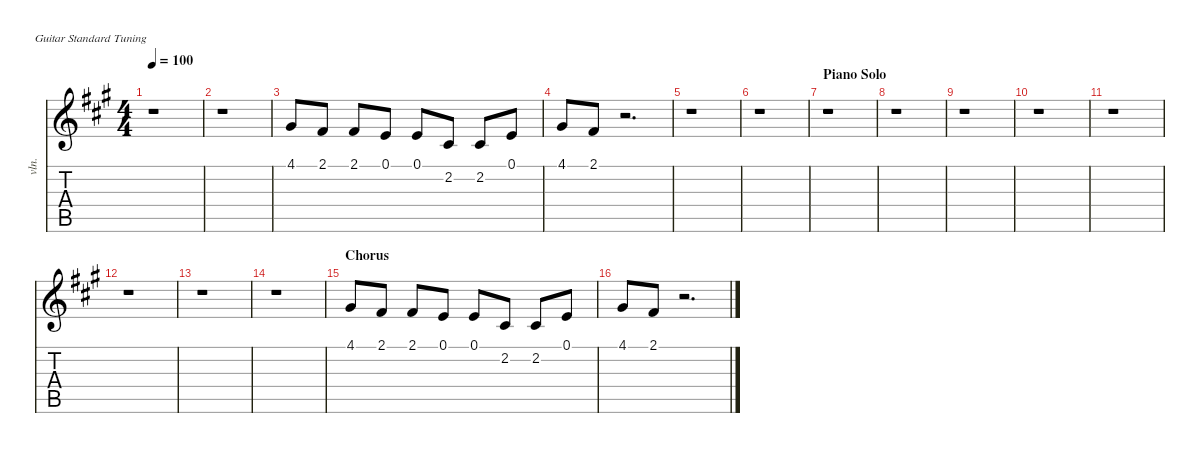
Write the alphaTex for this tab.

\defaultSystemsLayout 4
\hideDynamics
\bracketExtendMode nobrackets
\otherSystemsTrackNameOrientation horizontal
\track ("Paul" "vln.") {instrument synthstrings2}
\staff {score tabs}
\tuning (E4 B3 G3 D3 A2 E2)
\ts (4 4)
\tempo 100
\clef g2
\ks a
r.1{dy f beam Down} |
r.1{beam Down} |
4.1{acc #}.8{beam Up} 2.1{acc #}.8{beam Up} 2.1{acc #}.8{beam Up} 0.1{acc forcenatural}.8{beam Up} 0.1{acc forcenatural}.8{beam Up} 2.2{acc #}.8{beam Up} 2.2{acc #}.8{beam Up} 0.1{acc forcenatural}.8{beam Up} |
4.1{acc #}.8{beam Up} 2.1{acc #}.8{beam Up} r.2{d beam Up} |
r.1{beam Down} |
r.1{beam Down} |
\section ("" "Piano Solo")
r.1{beam Down} |
r.1{beam Down} |
r.1{beam Down} |
r.1{beam Down} |
r.1{beam Down} |
r.1{beam Down} |
r.1{beam Down} |
r.1{beam Down} |
\section ("" "Chorus")
4.1{acc #}.8{beam Up} 2.1{acc #}.8{beam Up} 2.1{acc #}.8{beam Up} 0.1{acc forcenatural}.8{beam Up} 0.1{acc forcenatural}.8{beam Up} 2.2{acc #}.8{beam Up} 2.2{acc #}.8{beam Up} 0.1{acc forcenatural}.8{beam Up} |
4.1{acc #}.8{beam Up} 2.1{acc #}.8{beam Up} r.2{d beam Up}
